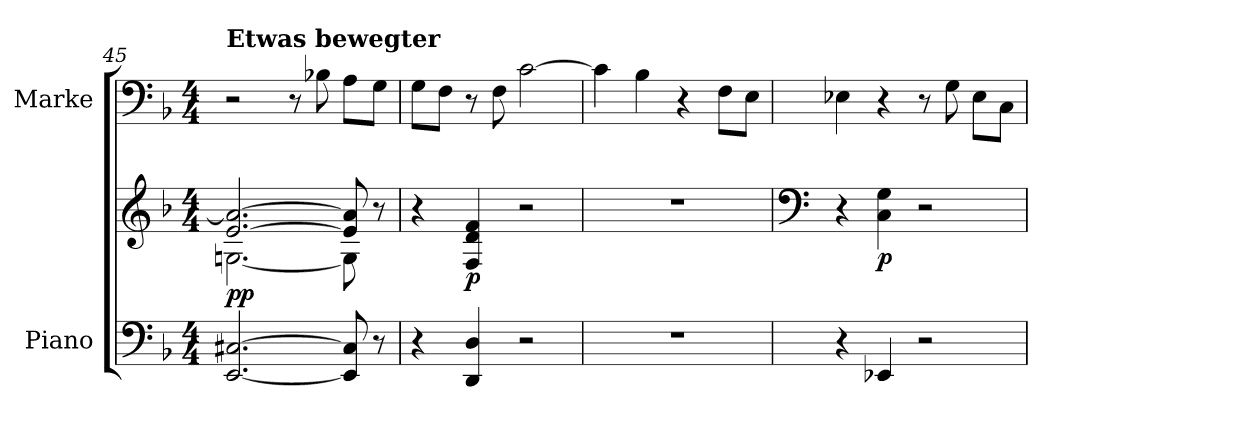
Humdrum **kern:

**kern	**kern	**dynam	**kern
*part2	*part2	*part2	*part1
*staff3	*staff2	*staff2/3	*staff1
*I"Piano	*	*	*I"Marke
*I'Pno.	*	*	*
*clefF4	*clefG2	*	*clefF4
*k[b-]	*k[b-]	*	*k[b-]
*M4/4	*M4/4	*	*M4/4
*MM60	*MM60	*	*MM60
=45	=45	=45	=45
*	*^	*	*
!	!	!	!	!LO:TX:a:B:t=Etwas bewegter
!	!	!	!LO:DY:b	!
[2.EE/ [2.C#X/	[2.e/ 2.a/_	[2.Gn\	pp	2r
.	.	.	.	8r
.	.	.	.	8B-X\
8EE/] 8C#/]	8e/] 8a/]	8G\]	.	8A\L
8r	8r	8ryy	.	8G\J
*	*v	*v	*	*
!!LO:LB:g=z
=46	=46	=46	=46
4r	4r	.	8G\L
.	.	.	8F\J
!	!	!LO:DY:b	!
4DD/ 4D/	4F/ 4d/ 4f/	p	8r
.	.	.	8F\
2r	2r	.	[2c\
=47	=47	=47	=47
1r	1r	.	4c\]
.	.	.	4B-\
.	.	.	4r
.	.	.	8F\L
.	.	.	8E\J
=48	=48	=48	=48
*	*clefF4	*	*
4r	4r	.	4E-X\
!	!	!LO:DY:b	!
4EE-X/	4C\ 4G\	p	4r
2r	2r	.	8r
.	.	.	8G\
.	.	.	8E-\L
.	.	.	8C\J
=	=	=	=
*-	*-	*-	*-
